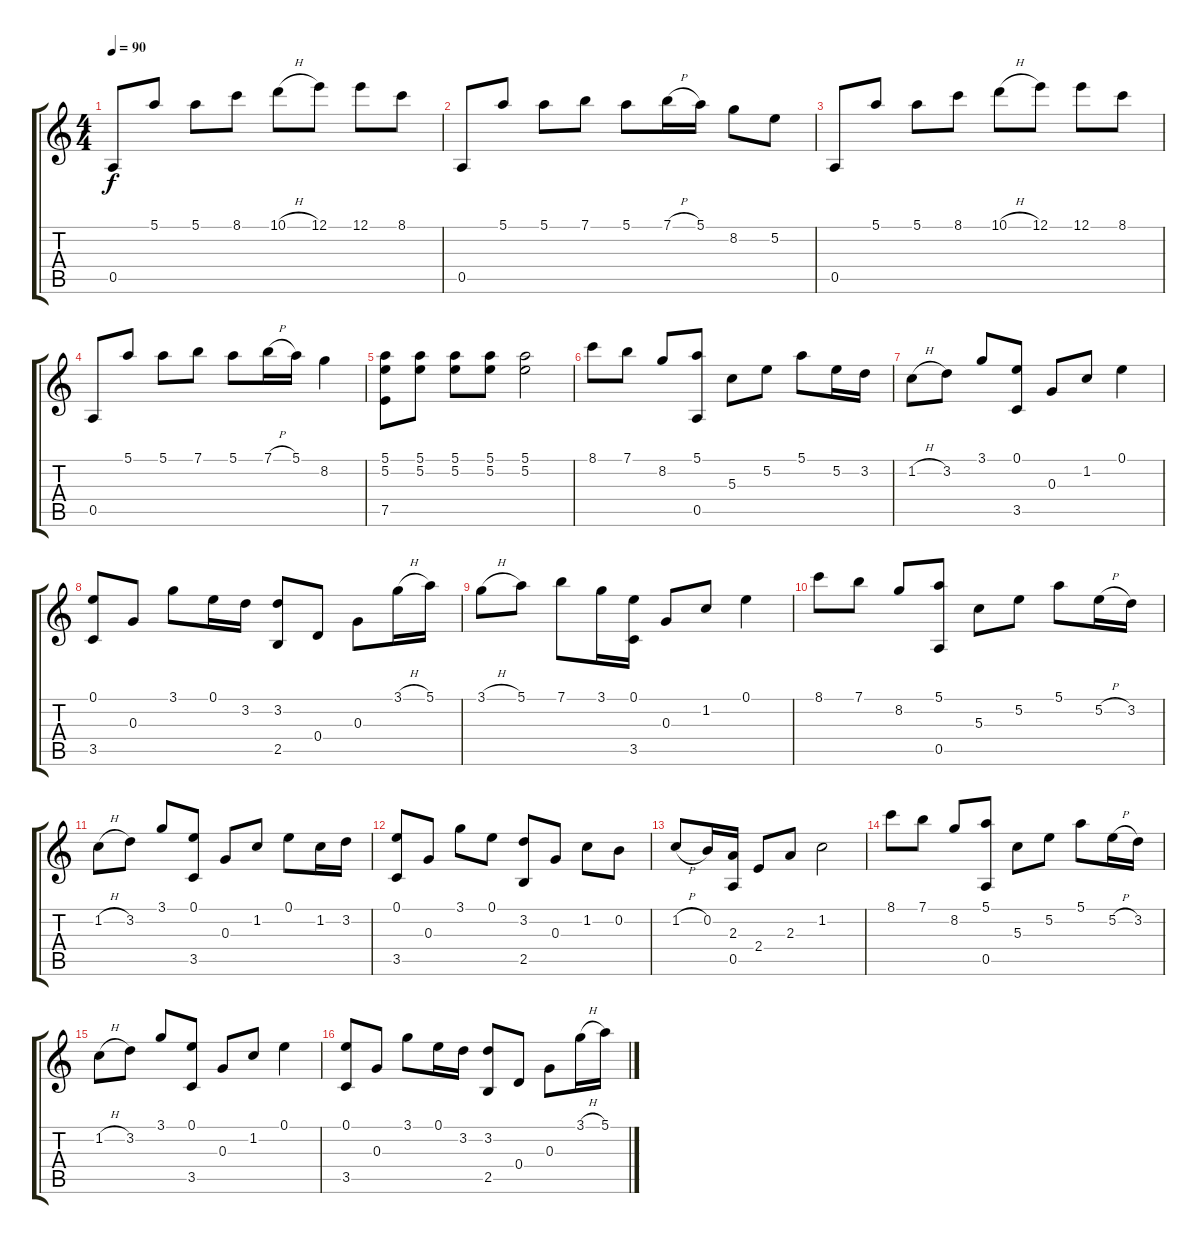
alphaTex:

\track "" {instrument electricguitarjazz}
\staff {score tabs}
\tuning (E4 B3 G3 D3 A2 E2) {hide}
\ts (4 4)
\tempo 90
\clef g2
\ks c
0.5.8{dy f instrument electricguitarjazz} 5.1.8 5.1.8 8.1.8 10.1{h}.8 12.1.8 12.1.8 8.1.8 |
0.5.8 5.1.8 5.1.8 7.1.8 5.1.8 7.1{h}.16 5.1.16 8.2.8 5.2.8 |
0.5.8 5.1.8 5.1.8 8.1.8 10.1{h}.8 12.1.8 12.1.8 8.1.8 |
0.5.8 5.1.8 5.1.8 7.1.8 5.1.8 7.1{h}.16 5.1.16 8.2.4 |
(5.1 5.2 7.5).8 (5.1 5.2).8 (5.1 5.2).8 (5.1 5.2).8 (5.1 5.2).2 |
8.1.8 7.1.8 8.2.8 (5.1 0.5).8 5.3.8 5.2.8 5.1.8 5.2.16 3.2.16 |
1.2{h}.8 3.2.8 3.1.8 (0.1 3.5).8 0.3.8 1.2.8 0.1.4 |
(0.1 3.5).8 0.3.8 3.1.8 0.1.16 3.2.16 (3.2 2.5).8 0.4.8 0.3.8 3.1{h}.16 5.1.16 |
3.1{h}.8 5.1.8 7.1.8 3.1.16 (0.1 3.5).16 0.3.8 1.2.8 0.1.4 |
8.1.8 7.1.8 8.2.8 (5.1 0.5).8 5.3.8 5.2.8 5.1.8 5.2{h}.16 3.2.16 |
1.2{h}.8 3.2.8 3.1.8 (0.1 3.5).8 0.3.8 1.2.8 0.1.8 1.2.16 3.2.16 |
(0.1 3.5).8 0.3.8 3.1.8 0.1.8 (3.2 2.5).8 0.3.8 1.2.8 0.2.8 |
1.2{h}.8 0.2.16 (2.3 0.5).16 2.4.8 2.3.8 1.2.2 |
8.1.8 7.1.8 8.2.8 (5.1 0.5).8 5.3.8 5.2.8 5.1.8 5.2{h}.16 3.2.16 |
1.2{h}.8 3.2.8 3.1.8 (0.1 3.5).8 0.3.8 1.2.8 0.1.4 |
(0.1 3.5).8 0.3.8 3.1.8 0.1.16 3.2.16 (3.2 2.5).8 0.4.8 0.3.8 3.1{h}.16 5.1.16
